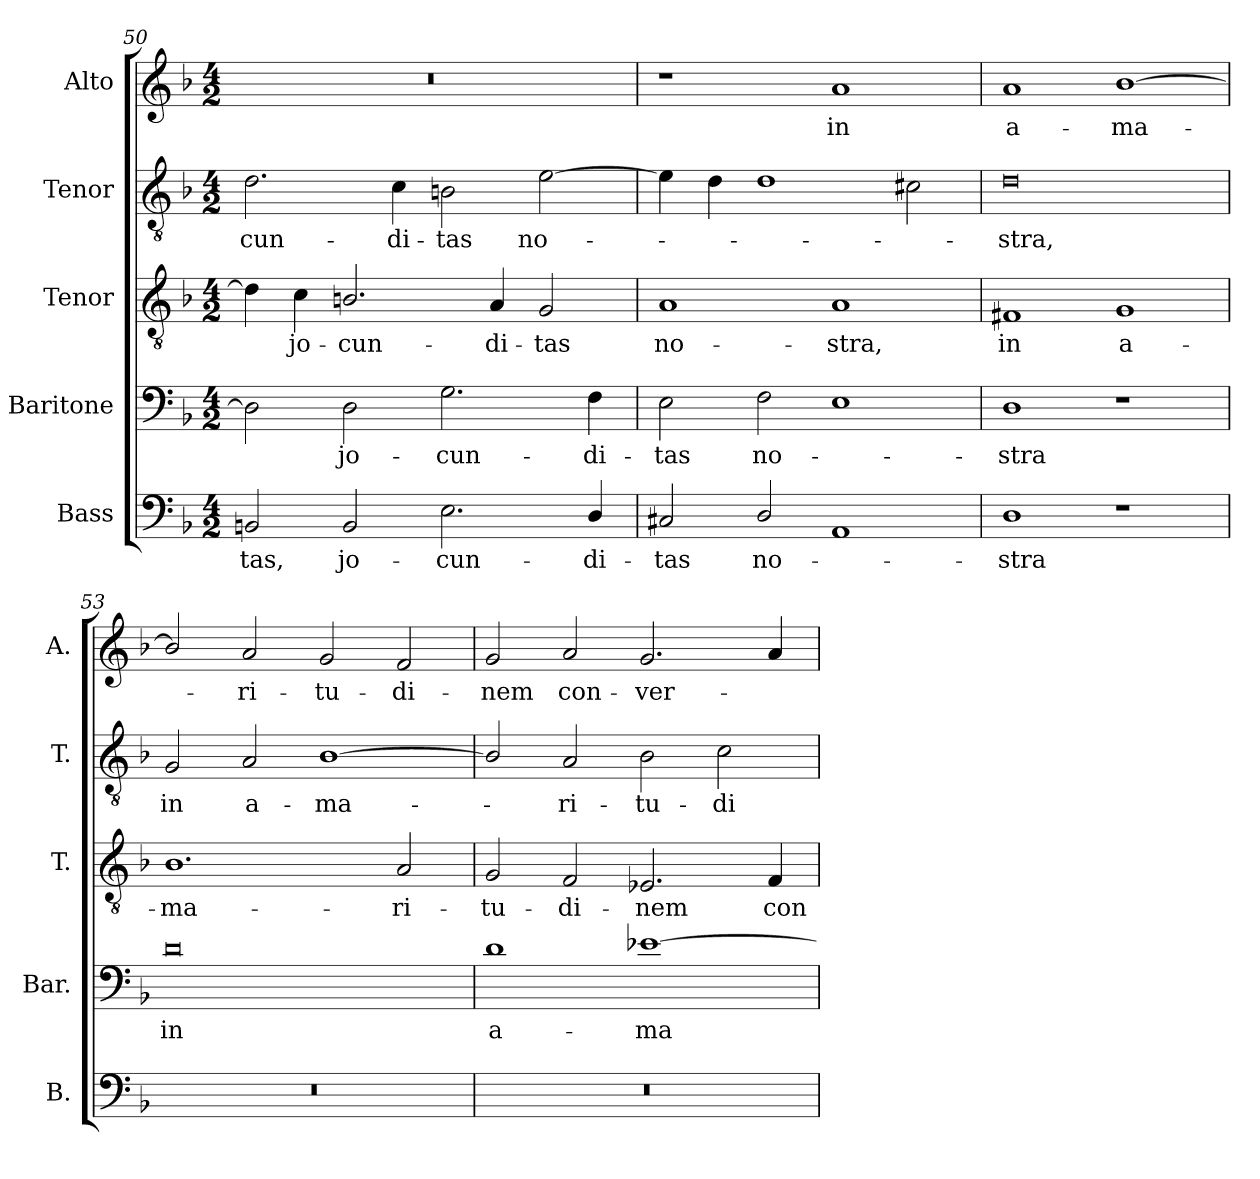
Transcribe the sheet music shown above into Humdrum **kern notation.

**kern	**text	**kern	**text	**kern	**text	**kern	**text	**kern	**text
*part5	*part5	*part4	*part4	*part3	*part3	*part2	*part2	*part1	*part1
*staff5	*staff5	*staff4	*staff4	*staff3	*staff3	*staff2	*staff2	*staff1	*staff1
*I"Bass	*	*I"Baritone	*	*I"Tenor	*	*I"Tenor	*	*I"Alto	*
*I'B.	*	*I'Bar.	*	*I'T.	*	*I'T.	*	*I'A.	*
*clefF4	*	*clefF4	*	*clefGv2	*	*clefGv2	*	*clefG2	*
*	*	*	*	*ITrd7c12	*	*ITrd7c12	*	*	*
*k[b-]	*	*k[b-]	*	*k[b-]	*	*k[b-]	*	*k[b-]	*
*F:	*	*F:	*	*F:	*	*F:	*	*F:	*
*M4/2	*	*M4/2	*	*M4/2	*	*M4/2	*	*M4/2	*
=50	=50	=50	=50	=50	=50	=50	=50	=50	=50
!	!LO:LY:b:color=#000000	!	!	!	!	!	!	!	!
!	!	!	!	!	!	!	!LO:LY:b:color=#000000	!LO:N:vis=1	!
2BBni/	-tas,	2Di\]	.	4Di\]	.	2.Di\	-cun-	0r	.
!	!	!	!	!	!LO:LY:b:color=#000000	!	!	!	!
.	.	.	.	4Ci\	jo-	.	.	.	.
!	!LO:LY:b:color=#000000	!	!	!	!	!	!	!	!
!	!	!	!LO:LY:b:color=#000000	!	!	!	!	!	!
!	!	!	!	!	!LO:LY:b:color=#000000	!	!	!	!
2BBi/	jo-	2Di\	jo-	2.BBni/	-cun-	.	.	.	.
!	!	!	!	!	!	!	!LO:LY:b:color=#000000	!	!
.	.	.	.	.	.	4Ci\	-di-	.	.
!	!LO:LY:b:color=#000000	!	!	!	!	!	!	!	!
!	!	!	!LO:LY:b:color=#000000	!	!	!	!	!	!
!	!	!	!	!	!	!	!LO:LY:b:color=#000000	!	!
2.Ei\	-cun-	2.Gi\	-cun-	.	.	2BBni\	-tas	.	.
!	!	!	!	!	!LO:LY:b:color=#000000	!	!	!	!
.	.	.	.	4AAi/	-di-	.	.	.	.
!	!	!	!	!	!LO:LY:b:color=#000000	!	!	!	!
!	!	!	!	!	!	!	!LO:LY:b:color=#000000	!	!
.	.	.	.	2GGi/	-tas	[2Ei\	no-	.	.
!	!LO:LY:b:color=#000000	!	!	!	!	!	!	!	!
!	!	!	!LO:LY:b:color=#000000	!	!	!	!	!	!
4Di/	-di-	4Fi\	-di-	.	.	.	.	.	.
!!LO:LB:g=z
=51	=51	=51	=51	=51	=51	=51	=51	=51	=51
!	!LO:LY:b:color=#000000	!	!	!	!	!	!	!	!
!	!	!	!LO:LY:b:color=#000000	!	!	!	!	!	!
!	!	!	!	!	!LO:LY:b:color=#000000	!	!	!	!
2C#Xi/	-tas	2Ei\	-tas	1AAi	no-	4Ei\]	.	1r	.
.	.	.	.	.	.	4Di\	.	.	.
!	!LO:LY:b:color=#000000	!	!	!	!	!	!	!	!
!	!	!	!LO:LY:b:color=#000000	!	!	!	!	!	!
2Di/	no-	2Fi\	no-	.	.	1Di	.	.	.
!	!	!	!	!	!LO:LY:b:color=#000000	!	!	!	!
!	!	!	!	!	!	!	!	!	!LO:LY:b:color=#000000
1AAi	.	1Ei	.	1AAi	-stra,	.	.	1ai	in
.	.	.	.	.	.	2C#Xi\	.	.	.
=52	=52	=52	=52	=52	=52	=52	=52	=52	=52
!	!LO:LY:b:color=#000000	!	!	!	!	!	!	!	!
!	!	!	!LO:LY:b:color=#000000	!	!	!	!	!	!
!	!	!	!	!	!LO:LY:b:color=#000000	!	!	!	!
!	!	!	!	!	!	!	!LO:LY:b:color=#000000	!	!
!	!	!	!	!	!	!	!	!	!LO:LY:b:color=#000000
1Di	-stra	1Di	-stra	1FF#Xi	in	0Di	-stra,	1ai	a-
!	!	!	!	!	!LO:LY:b:color=#000000	!	!	!	!
!	!	!	!	!	!	!	!	!	!LO:LY:b:color=#000000
1r	.	1r	.	1GGi	a-	.	.	[1b-i	-ma-
=53	=53	=53	=53	=53	=53	=53	=53	=53	=53
!LO:N:vis=1	!	!	!	!	!	!	!	!	!
!	!	!	!LO:LY:b:color=#000000	!	!	!	!	!	!
!	!	!	!	!	!LO:LY:b:color=#000000	!	!	!	!
!	!	!	!	!	!	!	!LO:LY:b:color=#000000	!	!
0r	.	0di	in	1.BB-i	-ma-	2GGi/	in	2b-i/]	.
!	!	!	!	!	!	!	!LO:LY:b:color=#000000	!	!
!	!	!	!	!	!	!	!	!	!LO:LY:b:color=#000000
.	.	.	.	.	.	2AAi/	a-	2ai/	-ri-
!	!	!	!	!	!	!	!LO:LY:b:color=#000000	!	!
!	!	!	!	!	!	!	!	!	!LO:LY:b:color=#000000
.	.	.	.	.	.	[1BB-i	-ma-	2gi/	-tu-
!	!	!	!	!	!LO:LY:b:color=#000000	!	!	!	!
!	!	!	!	!	!	!	!	!	!LO:LY:b:color=#000000
.	.	.	.	2AAi/	-ri-	.	.	2fi/	-di-
=54	=54	=54	=54	=54	=54	=54	=54	=54	=54
!LO:N:vis=1	!	!	!	!	!	!	!	!	!
!	!	!	!LO:LY:b:color=#000000	!	!	!	!	!	!
!	!	!	!	!	!LO:LY:b:color=#000000	!	!	!	!
!	!	!	!	!	!	!	!	!	!LO:LY:b:color=#000000
0r	.	1di	a-	2GGi/	-tu-	2BB-i/]	.	2gi/	-nem
!	!	!	!	!	!LO:LY:b:color=#000000	!	!	!	!
!	!	!	!	!	!	!	!LO:LY:b:color=#000000	!	!
!	!	!	!	!	!	!	!	!	!LO:LY:b:color=#000000
.	.	.	.	2FFi/	-di-	2AAi/	-ri-	2ai/	con-
!	!	!	!LO:LY:b:color=#000000	!	!	!	!	!	!
!	!	!	!	!	!LO:LY:b:color=#000000	!	!	!	!
!	!	!	!	!	!	!	!LO:LY:b:color=#000000	!	!
!	!	!	!	!	!	!	!	!	!LO:LY:b:color=#000000
.	.	[1e-Xi	-ma-	2.EE-Xi/	-nem	2BB-i\	-tu-	2.gi/	-ver-
!	!	!	!	!	!	!	!LO:LY:b:color=#000000	!	!
.	.	.	.	.	.	2Ci\	-di-	.	.
!	!	!	!	!	!LO:LY:b:color=#000000	!	!	!	!
.	.	.	.	4FFi/	con-	.	.	4ai/	.
=	=	=	=	=	=	=	=	=	=
*-	*-	*-	*-	*-	*-	*-	*-	*-	*-
